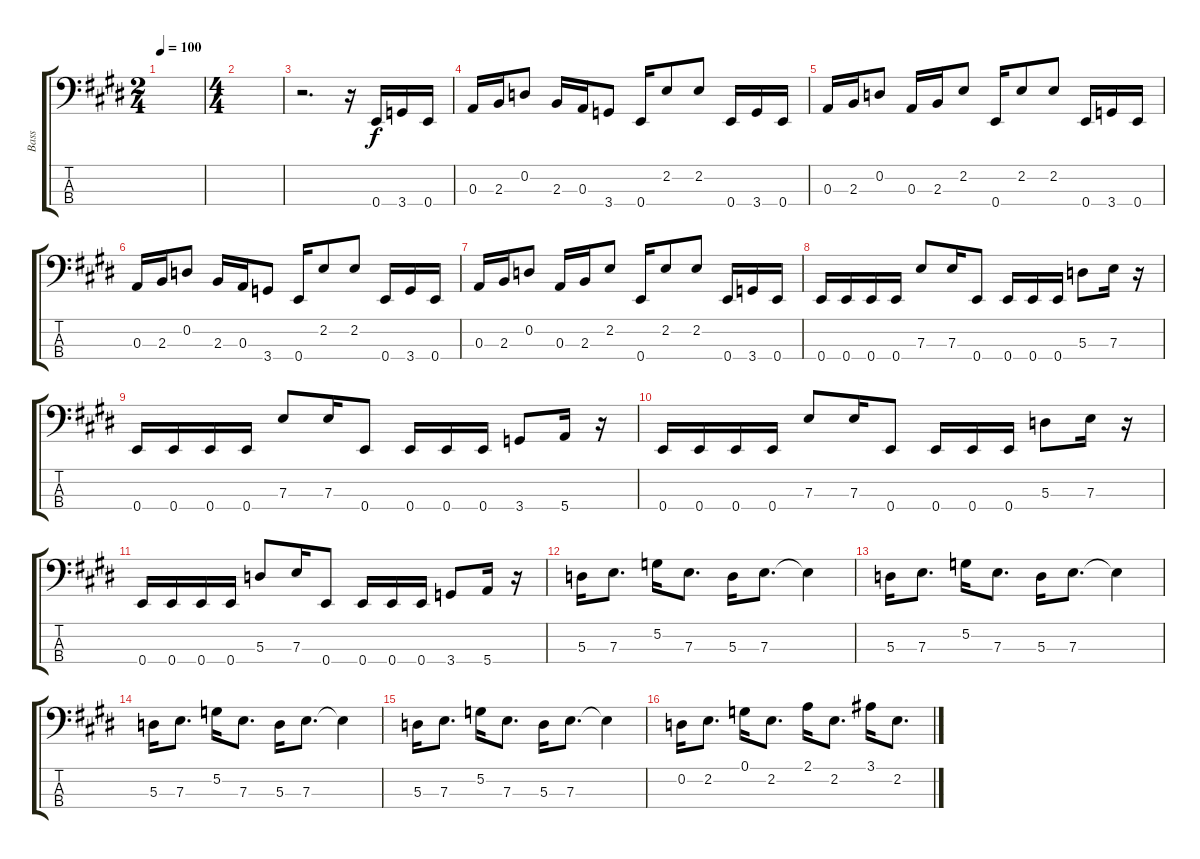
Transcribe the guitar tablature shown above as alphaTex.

\track ("Bass" "Bass") {instrument electricbassfinger}
\staff {score tabs}
\tuning (G2 D2 A1 E1) {hide}
\ts (2 4)
\tempo 100
\clef f4
\ks e
|
\ts (4 4)
|
r.2{d} r.16 0.4.16 3.4.16 0.4.16 |
0.3.16 2.3.16 0.2.8 2.3.16 0.3.16 3.4.8 0.4.16 2.2.8 2.2.8 0.4.16 3.4.16 0.4.16 |
0.3.16 2.3.16 0.2.8 0.3.16 2.3.16 2.2.8 0.4.16 2.2.8 2.2.8 0.4.16 3.4.16 0.4.16 |
0.3.16 2.3.16 0.2.8 2.3.16 0.3.16 3.4.8 0.4.16 2.2.8 2.2.8 0.4.16 3.4.16 0.4.16 |
0.3.16 2.3.16 0.2.8 0.3.16 2.3.16 2.2.8 0.4.16 2.2.8 2.2.8 0.4.16 3.4.16 0.4.16 |
0.4.16 0.4.16 0.4.16 0.4.16 7.3.8 7.3.16 0.4.8 0.4.16 0.4.16 0.4.16 5.3.8 7.3.16 r.16 |
0.4.16 0.4.16 0.4.16 0.4.16 7.3.8 7.3.16 0.4.8 0.4.16 0.4.16 0.4.16 3.4.8 5.4.16 r.16 |
0.4.16 0.4.16 0.4.16 0.4.16 7.3.8 7.3.16 0.4.8 0.4.16 0.4.16 0.4.16 5.3.8 7.3.16 r.16 |
0.4.16 0.4.16 0.4.16 0.4.16 5.3.8 7.3.16 0.4.8 0.4.16 0.4.16 0.4.16 3.4.8 5.4.16 r.16 |
5.3.16 7.3.8{d} 5.2.16 7.3.8{d} 5.3.16 7.3.8{d} 7.3{t}.4 |
5.3.16 7.3.8{d} 5.2.16 7.3.8{d} 5.3.16 7.3.8{d} 7.3{t}.4 |
5.3.16 7.3.8{d} 5.2.16 7.3.8{d} 5.3.16 7.3.8{d} 7.3{t}.4 |
5.3.16 7.3.8{d} 5.2.16 7.3.8{d} 5.3.16 7.3.8{d} 7.3{t}.4 |
0.2.16 2.2.8{d} 0.1.16 2.2.8{d} 2.1.16 2.2.8{d} 3.1.16 2.2.8{d}
